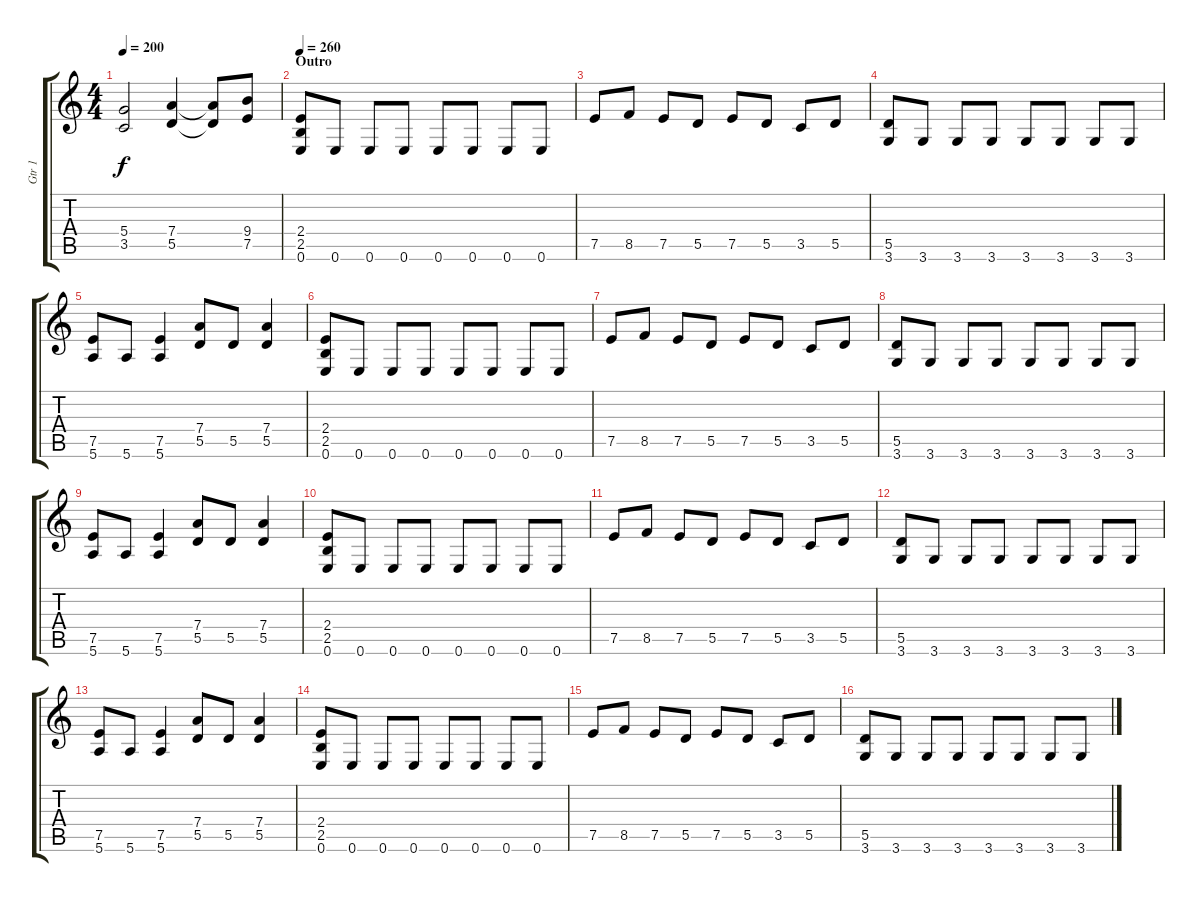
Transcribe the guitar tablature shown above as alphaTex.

\track ("Gtr 1" "Gtr 1") {instrument distortionguitar}
\staff {score tabs}
\tuning (E4 B3 G3 D3 A2 E2) {hide}
\ts (4 4)
\tempo 200
\clef g2
\ks c
(5.4 3.5).2{dy f} (7.4 5.5).4 (7.4{t} 5.5{t}).8 (9.4 7.5).8 |
\section ("" "Outro")
\tempo 260
(2.4 2.5 0.6).8 0.6.8 0.6.8 0.6.8 0.6.8 0.6.8 0.6.8 0.6.8 |
7.5.8 8.5.8 7.5.8 5.5.8 7.5.8 5.5.8 3.5.8 5.5.8 |
(5.5 3.6).8 3.6.8 3.6.8 3.6.8 3.6.8 3.6.8 3.6.8 3.6.8 |
(7.5 5.6).8 5.6.8 (7.5 5.6).4 (7.4 5.5).8 5.5.8 (7.4 5.5).4 |
(2.4 2.5 0.6).8 0.6.8 0.6.8 0.6.8 0.6.8 0.6.8 0.6.8 0.6.8 |
7.5.8 8.5.8 7.5.8 5.5.8 7.5.8 5.5.8 3.5.8 5.5.8 |
(5.5 3.6).8 3.6.8 3.6.8 3.6.8 3.6.8 3.6.8 3.6.8 3.6.8 |
(7.5 5.6).8 5.6.8 (7.5 5.6).4 (7.4 5.5).8 5.5.8 (7.4 5.5).4 |
(2.4 2.5 0.6).8 0.6.8 0.6.8 0.6.8 0.6.8 0.6.8 0.6.8 0.6.8 |
7.5.8 8.5.8 7.5.8 5.5.8 7.5.8 5.5.8 3.5.8 5.5.8 |
(5.5 3.6).8 3.6.8 3.6.8 3.6.8 3.6.8 3.6.8 3.6.8 3.6.8 |
(7.5 5.6).8 5.6.8 (7.5 5.6).4 (7.4 5.5).8 5.5.8 (7.4 5.5).4 |
(2.4 2.5 0.6).8 0.6.8 0.6.8 0.6.8 0.6.8 0.6.8 0.6.8 0.6.8 |
7.5.8 8.5.8 7.5.8 5.5.8 7.5.8 5.5.8 3.5.8 5.5.8 |
(5.5 3.6).8 3.6.8 3.6.8 3.6.8 3.6.8 3.6.8 3.6.8 3.6.8
